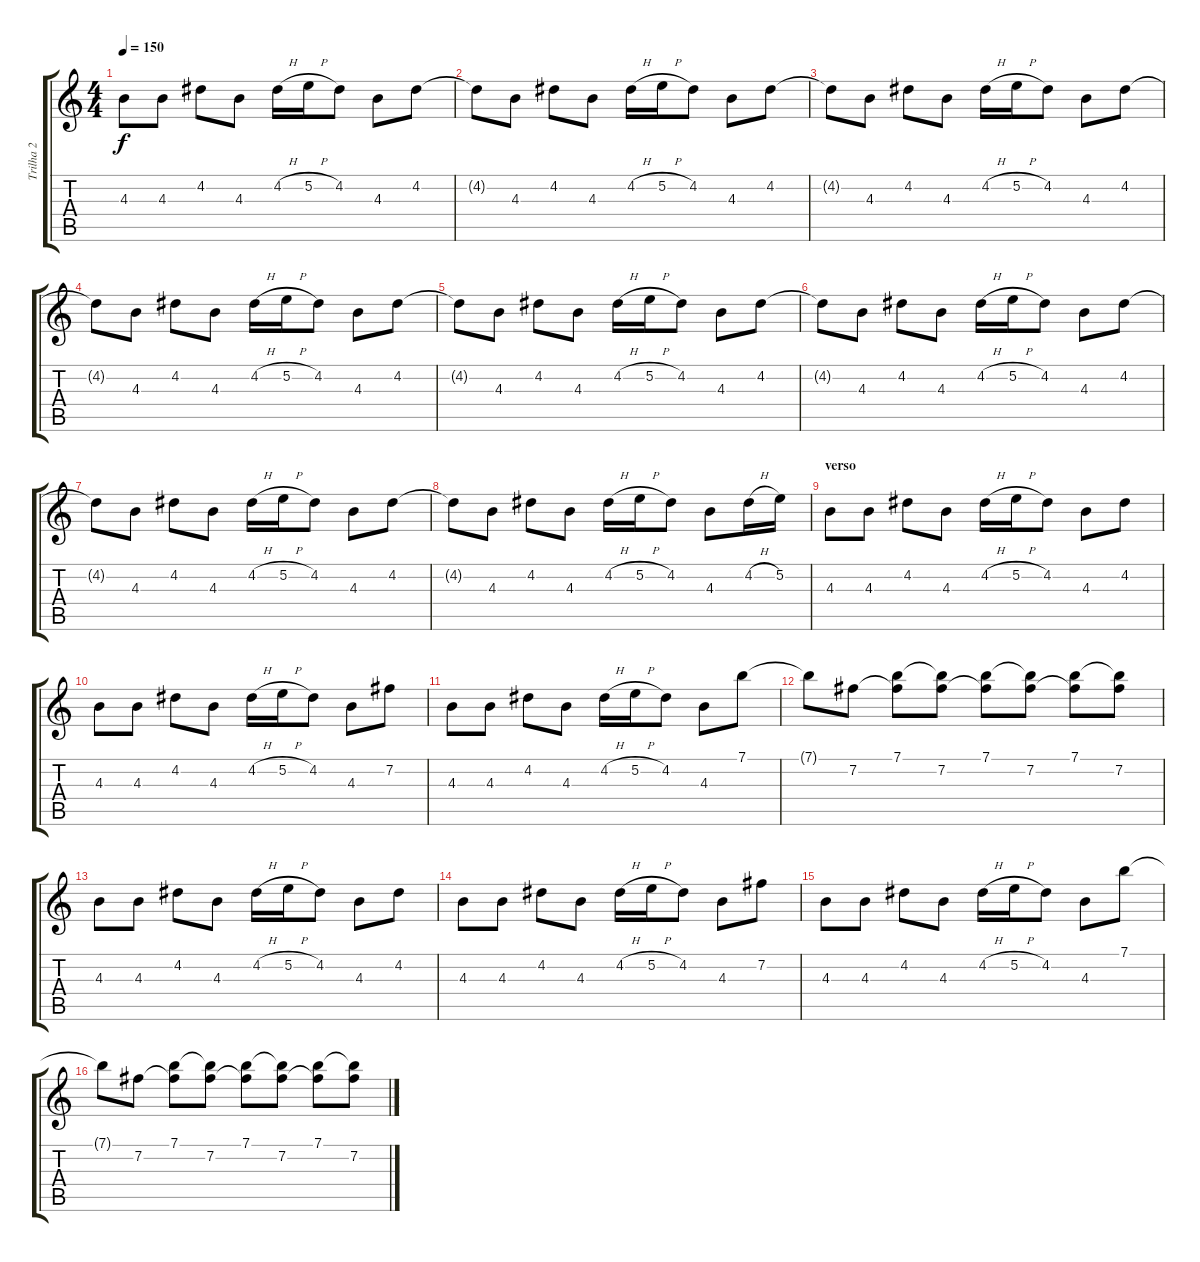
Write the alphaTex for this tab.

\track ("Trilha 2" "Trilha 2") {instrument distortionguitar}
\staff {score tabs}
\tuning (E4 B3 G3 D3 A2 E2) {hide}
\ts (4 4)
\tempo 150
\clef g2
\ks c
4.3.8{dy f instrument distortionguitar} 4.3.8 4.2.8 4.3.8 4.2{h}.16 5.2{h}.16 4.2.8 4.3.8 4.2.8 |
4.2{t}.8 4.3.8 4.2.8 4.3.8 4.2{h}.16 5.2{h}.16 4.2.8 4.3.8 4.2.8 |
4.2{t}.8 4.3.8 4.2.8 4.3.8 4.2{h}.16 5.2{h}.16 4.2.8 4.3.8 4.2.8 |
4.2{t}.8 4.3.8 4.2.8 4.3.8 4.2{h}.16 5.2{h}.16 4.2.8 4.3.8 4.2.8 |
4.2{t}.8 4.3.8 4.2.8 4.3.8 4.2{h}.16 5.2{h}.16 4.2.8 4.3.8 4.2.8 |
4.2{t}.8 4.3.8 4.2.8 4.3.8 4.2{h}.16 5.2{h}.16 4.2.8 4.3.8 4.2.8 |
4.2{t}.8 4.3.8 4.2.8 4.3.8 4.2{h}.16 5.2{h}.16 4.2.8 4.3.8 4.2.8 |
4.2{t}.8 4.3.8 4.2.8 4.3.8 4.2{h}.16 5.2{h}.16 4.2.8 4.3.8 4.2{h}.16 5.2.16 |
\section ("" "verso")
4.3.8{instrument electricguitarmuted} 4.3.8 4.2.8 4.3.8 4.2{h}.16 5.2{h}.16 4.2.8 4.3.8 4.2.8 |
4.3.8 4.3.8 4.2.8 4.3.8 4.2{h}.16 5.2{h}.16 4.2.8 4.3.8 7.2.8 |
4.3.8 4.3.8 4.2.8 4.3.8 4.2{h}.16 5.2{h}.16 4.2.8 4.3.8 7.1.8{instrument distortionguitar} |
7.1{t}.8 7.2.8 (7.1 7.2{t}).8 (7.1{t} 7.2).8 (7.1 7.2{t}).8 (7.1{t} 7.2).8 (7.1 7.2{t}).8 (7.1{t} 7.2).8 |
4.3.8{instrument electricguitarmuted} 4.3.8 4.2.8 4.3.8 4.2{h}.16 5.2{h}.16 4.2.8 4.3.8 4.2.8 |
4.3.8 4.3.8 4.2.8 4.3.8 4.2{h}.16 5.2{h}.16 4.2.8 4.3.8 7.2.8 |
4.3.8 4.3.8 4.2.8 4.3.8 4.2{h}.16 5.2{h}.16 4.2.8 4.3.8 7.1.8{instrument distortionguitar} |
7.1{t}.8 7.2.8 (7.1 7.2{t}).8 (7.1{t} 7.2).8 (7.1 7.2{t}).8 (7.1{t} 7.2).8 (7.1 7.2{t}).8 (7.1{t} 7.2).8
